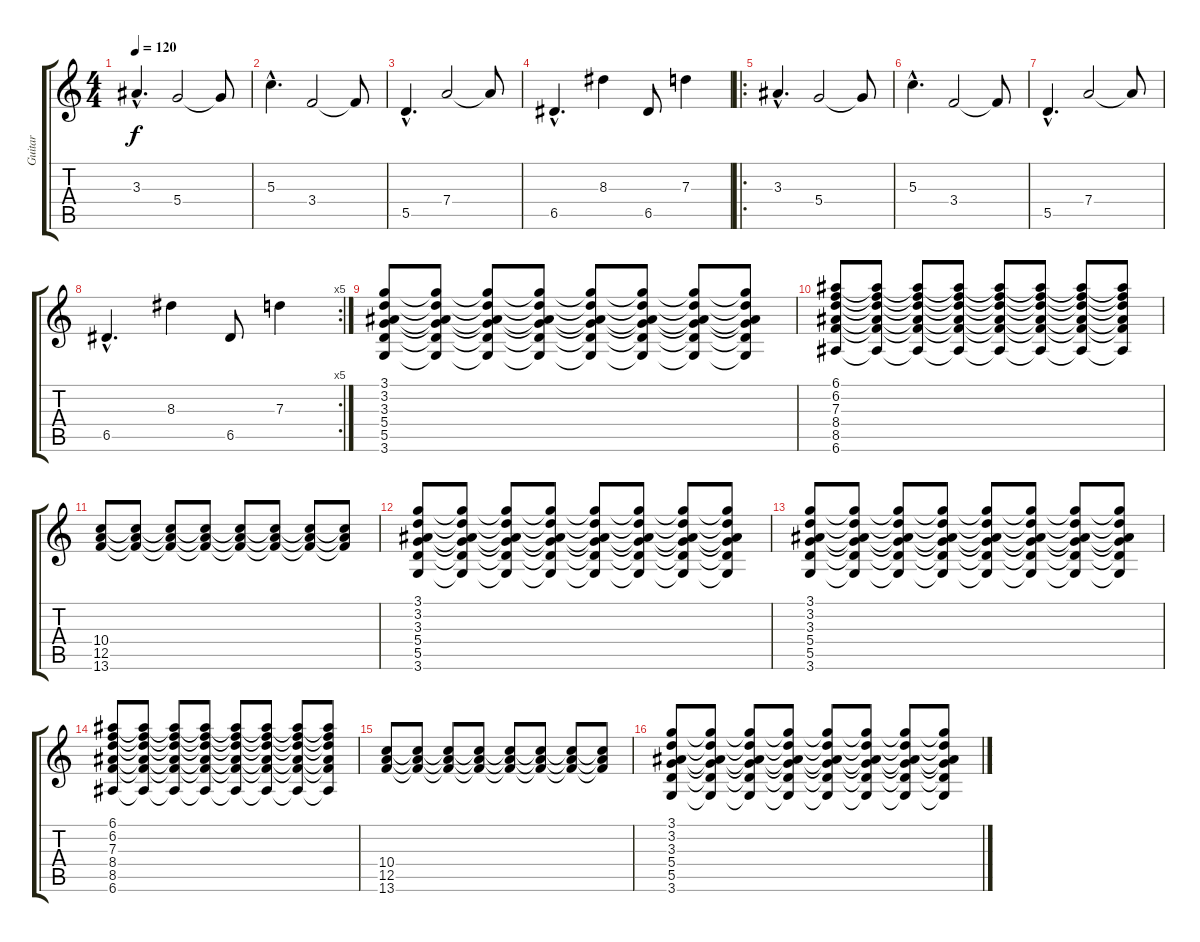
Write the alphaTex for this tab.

\track ("Guitar" "Guitar") {instrument electricguitarclean}
\staff {score tabs}
\tuning (E4 B3 G3 D3 A2 E2) {hide}
\ts (4 4)
\tempo 120
\clef g2
\ks c
3.3{hac}.4{d dy f instrument electricguitarclean} 5.4.2 5.4{t}.8 |
5.3{hac}.4{d} 3.4.2 3.4{t}.8 |
5.5{hac}.4{d} 7.4.2 7.4{t}.8 |
6.5{hac}.4{d} 8.3.4 6.5.8 7.3.4 |
\ro
3.3{hac}.4{d} 5.4.2 5.4{t}.8 |
5.3{hac}.4{d} 3.4.2 3.4{t}.8 |
5.5{hac}.4{d} 7.4.2 7.4{t}.8 |
\rc 5
6.5{hac}.4{d} 8.3.4 6.5.8 7.3.4 |
(3.1 3.2 3.3 5.4 5.5 3.6).8{volume 11 instrument distortionguitar} (3.1{t} 3.2{t} 3.3{t} 5.4{t} 5.5{t} 3.6{t}).8 (3.1{t} 3.2{t} 3.3{t} 5.4{t} 5.5{t} 3.6{t}).8 (3.1{t} 3.2{t} 3.3{t} 5.4{t} 5.5{t} 3.6{t}).8 (3.1{t} 3.2{t} 3.3{t} 5.4{t} 5.5{t} 3.6{t}).8 (3.1{t} 3.2{t} 3.3{t} 5.4{t} 5.5{t} 3.6{t}).8 (3.1{t} 3.2{t} 3.3{t} 5.4{t} 5.5{t} 3.6{t}).8 (3.1{t} 3.2{t} 3.3{t} 5.4{t} 5.5{t} 3.6{t}).8 |
(6.1 6.2 7.3 8.4 8.5 6.6).8 (6.1{t} 6.2{t} 7.3{t} 8.4{t} 8.5{t} 6.6{t}).8 (6.1{t} 6.2{t} 7.3{t} 8.4{t} 8.5{t} 6.6{t}).8 (6.1{t} 6.2{t} 7.3{t} 8.4{t} 8.5{t} 6.6{t}).8 (6.1{t} 6.2{t} 7.3{t} 8.4{t} 8.5{t} 6.6{t}).8 (6.1{t} 6.2{t} 7.3{t} 8.4{t} 8.5{t} 6.6{t}).8 (6.1{t} 6.2{t} 7.3{t} 8.4{t} 8.5{t} 6.6{t}).8 (6.1{t} 6.2{t} 7.3{t} 8.4{t} 8.5{t} 6.6{t}).8 |
(10.4 12.5 13.6).8 (10.4{t} 12.5{t} 13.6{t}).8 (10.4{t} 12.5{t} 13.6{t}).8 (10.4{t} 12.5{t} 13.6{t}).8 (10.4{t} 12.5{t} 13.6{t}).8 (10.4{t} 12.5{t} 13.6{t}).8 (10.4{t} 12.5{t} 13.6{t}).8 (10.4{t} 12.5{t} 13.6{t}).8 |
(3.1 3.2 3.3 5.4 5.5 3.6).8{volume 11 instrument distortionguitar} (3.1{t} 3.2{t} 3.3{t} 5.4{t} 5.5{t} 3.6{t}).8 (3.1{t} 3.2{t} 3.3{t} 5.4{t} 5.5{t} 3.6{t}).8 (3.1{t} 3.2{t} 3.3{t} 5.4{t} 5.5{t} 3.6{t}).8 (3.1{t} 3.2{t} 3.3{t} 5.4{t} 5.5{t} 3.6{t}).8 (3.1{t} 3.2{t} 3.3{t} 5.4{t} 5.5{t} 3.6{t}).8 (3.1{t} 3.2{t} 3.3{t} 5.4{t} 5.5{t} 3.6{t}).8 (3.1{t} 3.2{t} 3.3{t} 5.4{t} 5.5{t} 3.6{t}).8 |
(3.1 3.2 3.3 5.4 5.5 3.6).8{volume 11 instrument distortionguitar} (3.1{t} 3.2{t} 3.3{t} 5.4{t} 5.5{t} 3.6{t}).8 (3.1{t} 3.2{t} 3.3{t} 5.4{t} 5.5{t} 3.6{t}).8 (3.1{t} 3.2{t} 3.3{t} 5.4{t} 5.5{t} 3.6{t}).8 (3.1{t} 3.2{t} 3.3{t} 5.4{t} 5.5{t} 3.6{t}).8 (3.1{t} 3.2{t} 3.3{t} 5.4{t} 5.5{t} 3.6{t}).8 (3.1{t} 3.2{t} 3.3{t} 5.4{t} 5.5{t} 3.6{t}).8 (3.1{t} 3.2{t} 3.3{t} 5.4{t} 5.5{t} 3.6{t}).8 |
(6.1 6.2 7.3 8.4 8.5 6.6).8 (6.1{t} 6.2{t} 7.3{t} 8.4{t} 8.5{t} 6.6{t}).8 (6.1{t} 6.2{t} 7.3{t} 8.4{t} 8.5{t} 6.6{t}).8 (6.1{t} 6.2{t} 7.3{t} 8.4{t} 8.5{t} 6.6{t}).8 (6.1{t} 6.2{t} 7.3{t} 8.4{t} 8.5{t} 6.6{t}).8 (6.1{t} 6.2{t} 7.3{t} 8.4{t} 8.5{t} 6.6{t}).8 (6.1{t} 6.2{t} 7.3{t} 8.4{t} 8.5{t} 6.6{t}).8 (6.1{t} 6.2{t} 7.3{t} 8.4{t} 8.5{t} 6.6{t}).8 |
(10.4 12.5 13.6).8 (10.4{t} 12.5{t} 13.6{t}).8 (10.4{t} 12.5{t} 13.6{t}).8 (10.4{t} 12.5{t} 13.6{t}).8 (10.4{t} 12.5{t} 13.6{t}).8 (10.4{t} 12.5{t} 13.6{t}).8 (10.4{t} 12.5{t} 13.6{t}).8 (10.4{t} 12.5{t} 13.6{t}).8 |
(3.1 3.2 3.3 5.4 5.5 3.6).8{volume 11 instrument distortionguitar} (3.1{t} 3.2{t} 3.3{t} 5.4{t} 5.5{t} 3.6{t}).8 (3.1{t} 3.2{t} 3.3{t} 5.4{t} 5.5{t} 3.6{t}).8 (3.1{t} 3.2{t} 3.3{t} 5.4{t} 5.5{t} 3.6{t}).8 (3.1{t} 3.2{t} 3.3{t} 5.4{t} 5.5{t} 3.6{t}).8 (3.1{t} 3.2{t} 3.3{t} 5.4{t} 5.5{t} 3.6{t}).8 (3.1{t} 3.2{t} 3.3{t} 5.4{t} 5.5{t} 3.6{t}).8 (3.1{t} 3.2{t} 3.3{t} 5.4{t} 5.5{t} 3.6{t}).8
